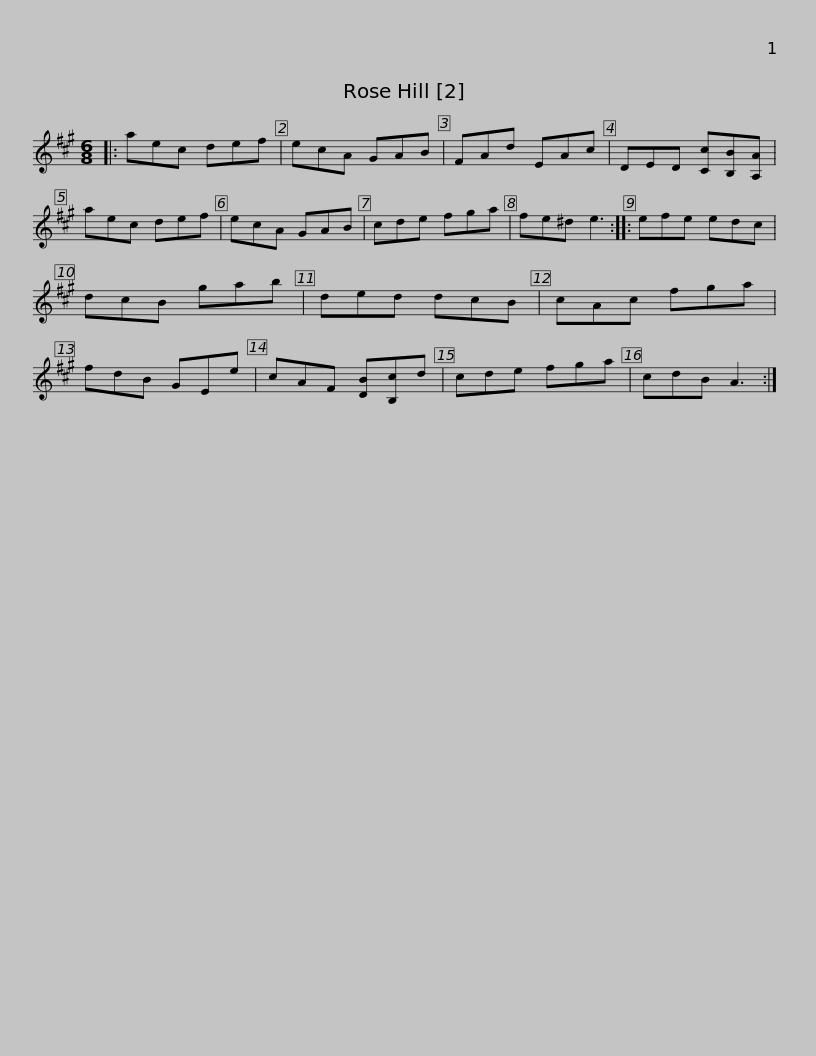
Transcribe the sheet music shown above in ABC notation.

X:1
L:1/8
M:6/8
I:linebreak $
K:A
V:1 treble
V:1
|: aec def | ecA GAB | FAd EAc | DED [Cc][B,B][A,A] | aec def | %5
 ecA GAB | cde fga |$ fe^d e3 :: efe edc | dcB gab | %10
 ded dcB | cAc fga | fdB GEe | cAF [DB][B,c]d |$ cde fga | %15
 cdB A3 :| %16
